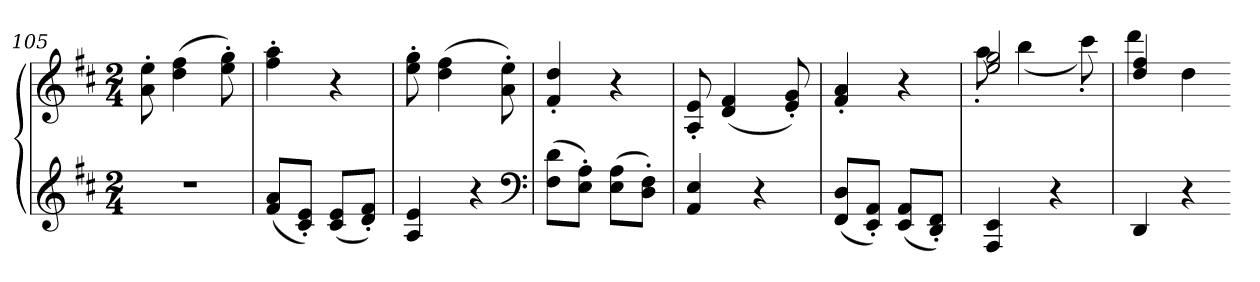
**kern	**kern
*part1	*part1
*staff2	*staff1
*clefG2	*clefG2
*k[f#c#]	*k[f#c#]
*D:	*D:
*M2/4	*M2/4
=105	=105
2r	8a' 8ee'
.	(4dd 4ff#
.	8ee' 8gg')
=106	=106
(8f# 8aL	4ff#' 4aa'
8c#' 8e'J)	.
(8c# 8eL	4r
8d' 8f#'J)	.
=107	=107
4A 4e	8ee' 8gg'
.	(4dd 4ff#
4r	.
.	8a' 8ee')
*clefF4	*
=108	=108
(8F# 8dL	4f#' 4dd'
8E' 8A'J)	.
(8E 8AL	4r
8D' 8F#'J)	.
=109	=109
4AA 4E	8A' 8e'
.	(4d 4f#
4r	.
.	8e' 8g')
=110	=110
(8FF# 8DL	4f#' 4a'
8EE' 8AA'J)	.
(8EE 8AAL	4r
8DD' 8FF#'J)	.
=111	=111
*	*^
4AAA 4EE	2ee 2gg	8aa'
.	.	(4bb
4r	.	.
.	.	8ccc#')
=112	=112	=112
4DD	4dd 4ff#	4ddd
4r	4dd	4ryy
*	*v	*v
=-	=-
*-	*-
